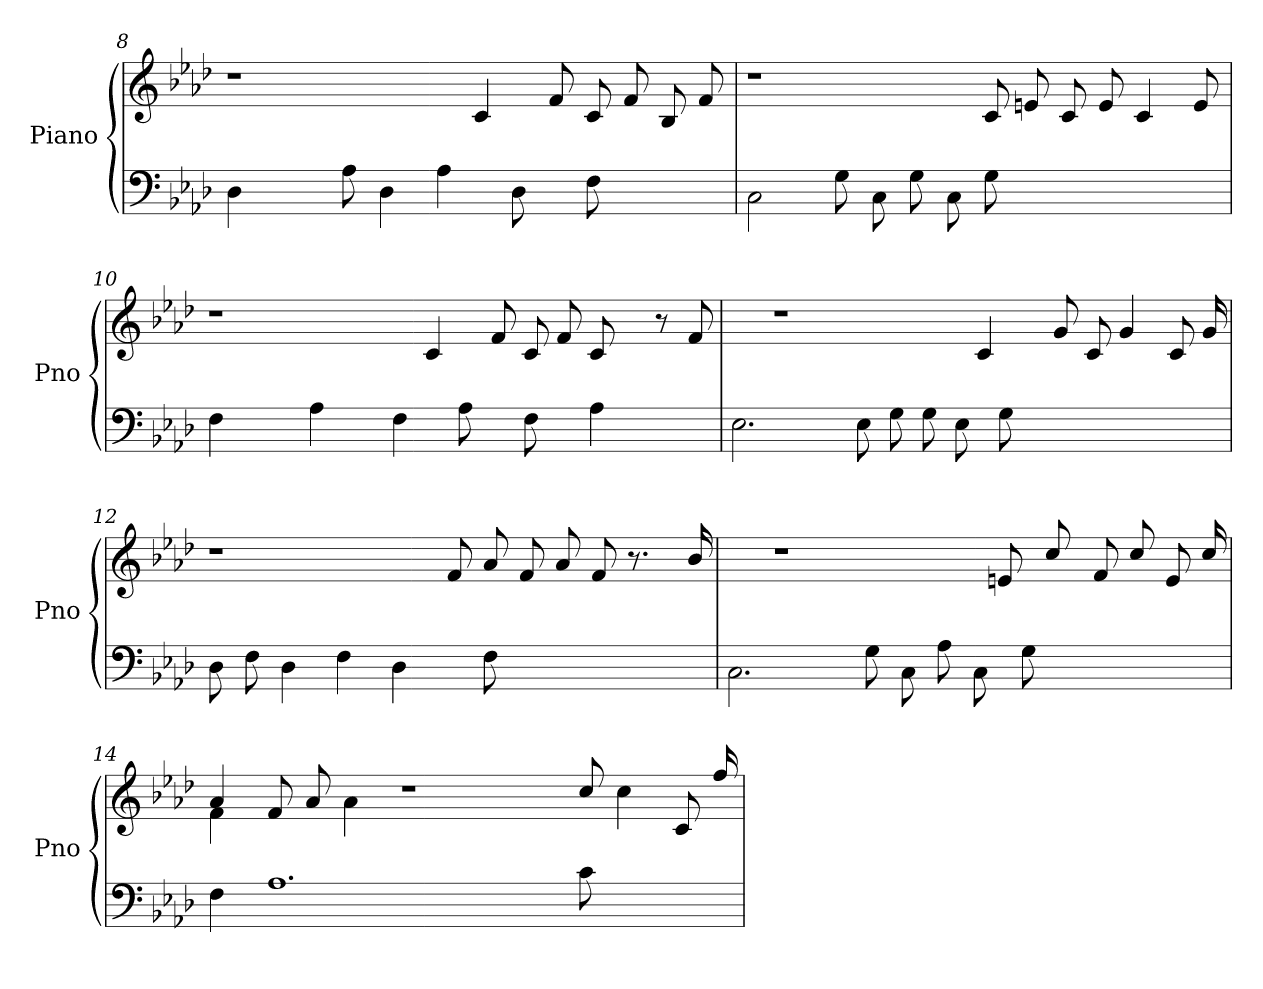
**kern	**kern
*part1	*part1
*staff2	*staff1
*I"Piano	*
*I'Pno	*
*clefF4	*clefG2
*k[b-e-a-d-]	*k[b-e-a-d-]
=8	=8
4D-\	1r
4ryy	.
8A-\	.
4D-\	.
4A-\	.
.	4c/
8D-\	.
8ryy	8f/
8F\	8c/
4.ryy	8f/
.	8B-/
.	8f/
=9	=9
2C\	1r
8G\	.
8C\	.
8G\	.
8C\	.
8G\	8c/
2.ryy	8e/
.	8c/
.	8e/
.	4c/
.	8e/
=10	=10
4F\	1r
4ryy	.
4A-\	.
8ryy	.
4F\	.
.	4c/
8A-\	.
8ryy	8f/
8F\	8c/
8ryy	8f/
4A-\	8c/
.	8ryy
4ryy	8r
.	8f/
=11	=11
2.E-\	8.ryy
.	1r
8E-\	.
8G\	.
8G\	.
8E-\	.
.	4c/
8G\	.
2.ryy	.
.	8g/
.	8c/
.	4g/
.	8c/
.	16g/
!!LO:LB:g=z
=12	=12
8D-\	1r
8F\	.
4D-\	.
4F\	.
4D-\	.
8ryy	8f/
8F\	8a-/
2ryy	8f/
.	8a-/
.	8f/
.	8.r
8ryy	.
.	16b-/
=13	=13
2.C\	8.ryy
.	1r
8G\	.
8C\	.
8A-\	.
8C\	.
.	8e/
8G\	.
.	8cc/
2ryy	.
.	8f/
.	8cc/
.	8e/
.	16cc/
=14	=14
*	*^
4F\	4a-/	4f\
1.A-\	8f/	1ryy
.	8a-/	.
.	4a-\	.
.	1r	.
.	.	1ryy
8c\	8cc/	.
4..ryy	4cc\	.
.	8c/	.
.	16ff/	16ryy
*	*v	*v
=	=
*-	*-
